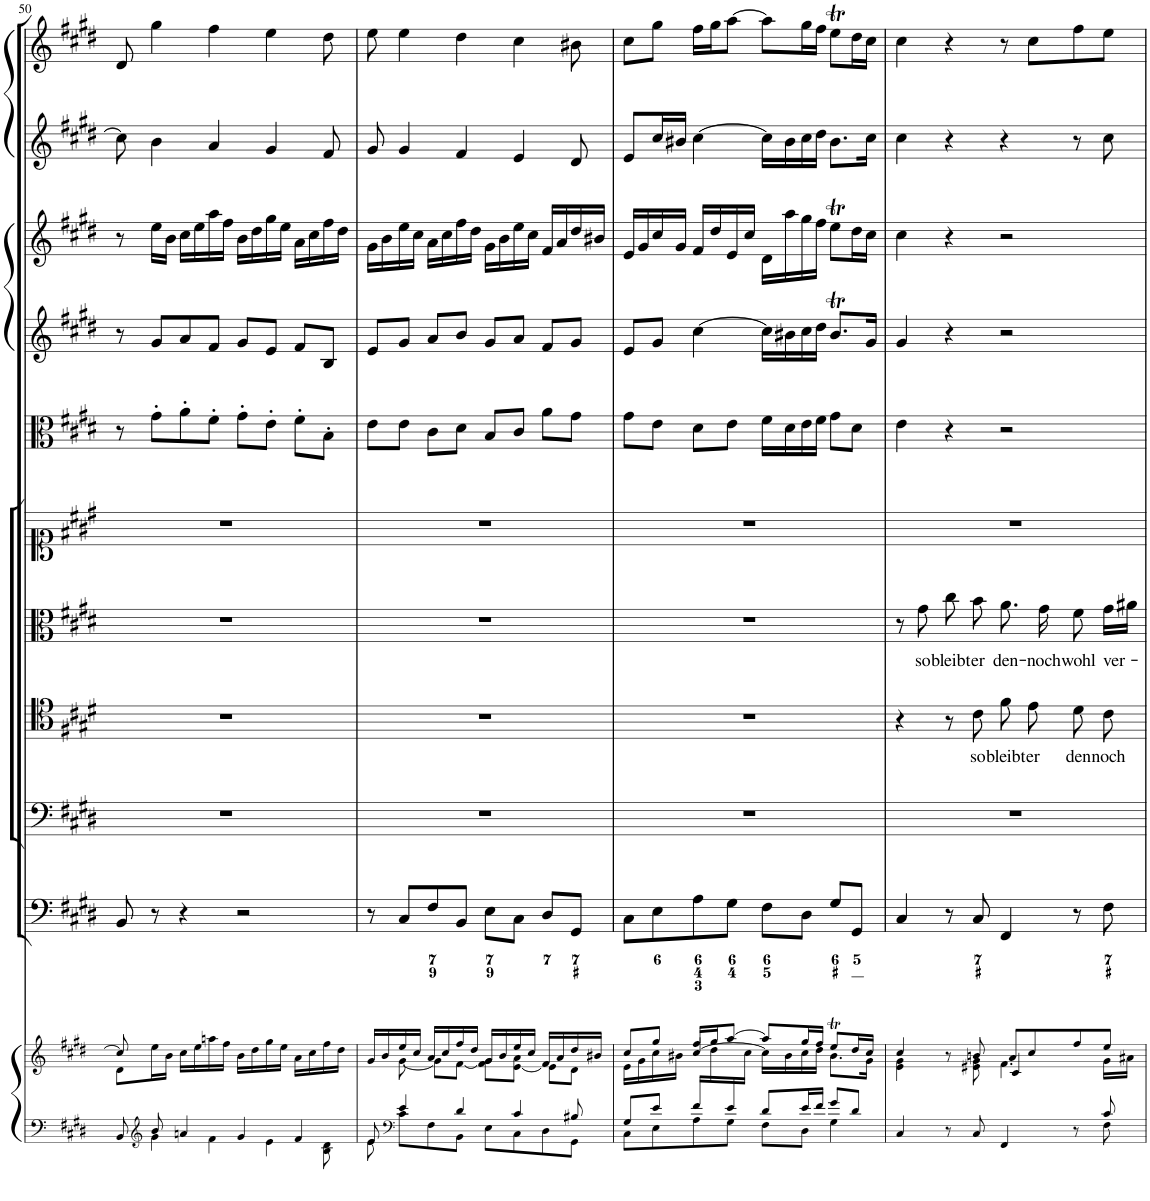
**kern	**kern	**kern	**kern	**kern	**text	**kern	**text	**kern	**kern	**kern	**kern	**kern	**kern
*part11	*part11	*part10	*part9	*part8	*part8	*part7	*part7	*part6	*part5	*part4	*part3	*part2	*part1
*staff12	*staff11	*staff10	*staff9	*staff8	*staff8	*staff7	*staff7	*staff6	*staff5	*staff4	*staff3	*staff2	*staff1
*I"Piano reduction	*	*I"Continuo	*I"Basso	*I"Tenore	*	*I"Alto	*	*I"Soprano	*I"Viola	*I"Violino II	*I"Violino I	*I"Oboe d'amore II	*I"Oboe d'amore I
*I'Pno	*	*	*	*	*	*	*	*	*I'Vla	*I'Vln	*I'Vln	*I'Ob	*I'Ob
!!LO:PB:g=z
*clefF4	*clefG2	*clefF4	*clefF4	*clefC4	*	*clefC3	*	*clefC1	*clefC3	*clefG2	*clefG2	*clefG2	*clefG2
*k[f#c#g#d#]	*k[f#c#g#d#]	*k[f#c#g#d#]	*k[f#c#g#d#]	*k[f#c#g#d#]	*	*k[f#c#g#d#]	*	*k[f#c#g#d#]	*k[f#c#g#d#]	*k[f#c#g#d#]	*k[f#c#g#d#]	*k[f#c#g#d#]	*k[f#c#g#d#]
*M4/4	*M4/4	*M4/4	*M4/4	*M4/4	*	*M4/4	*	*M4/4	*M4/4	*M4/4	*M4/4	*M4/4	*M4/4
*met(c)	*met(c)	*met(c)	*met(c)	*met(c)	*	*met(c)	*	*met(c)	*met(c)	*met(c)	*met(c)	*met(c)	*met(c)
=50	=50	=50	=50	=50	=50	=50	=50	=50	=50	=50	=50	=50	=50
*^	*^	*	*	*	*	*	*	*	*	*	*	*	*
8ryy	8BB/	8d#\L	8cc#/]	8BB/	1r	1r	.	1r	.	1r	8r	8r	8r	8cc#\]	8d#/
*clefG2	*	*	*	*	*	*	*	*	*	*	*	*	*	*	*
8b/	4g#\	16ee\L	2..ryy	8r	.	.	.	.	.	.	8g#'\L	8g#/L	16ee\LL	4b\	4gg#\
.	.	16b\JJ	.	.	.	.	.	.	.	.	.	.	16b\JJ	.	.
4an/	.	16cc#\LL	.	4r	.	.	.	.	.	.	8a'\	8a/	16cc#\LL	.	.
.	.	16ee\	.	.	.	.	.	.	.	.	.	.	16ee\	.	.
.	4f#\	16aan\	.	.	.	.	.	.	.	.	8f#'\J	8f#/J	16aa\	4a/	4ff#\
.	.	16ff#\JJ	.	.	.	.	.	.	.	.	.	.	16ff#\JJ	.	.
4g#/	.	16b\LL	.	2r	.	.	.	.	.	.	8g#'\L	8g#/L	16b\LL	.	.
.	.	16dd#\	.	.	.	.	.	.	.	.	.	.	16dd#\	.	.
.	4e\	16gg#\	.	.	.	.	.	.	.	.	8e'\J	8e/J	16gg#\	4g#/	4ee\
.	.	16ee\JJ	.	.	.	.	.	.	.	.	.	.	16ee\JJ	.	.
4f#/	.	16a\LL	.	.	.	.	.	.	.	.	8f#'\L	8f#/L	16a\LL	.	.
.	.	16cc#\	.	.	.	.	.	.	.	.	.	.	16cc#\	.	.
.	8B\ 8d#\	16ff#\	.	.	.	.	.	.	.	.	8B'\J	8B/J	16ff#\	8f#/	8dd#\
.	.	16dd#\JJ	.	.	.	.	.	.	.	.	.	.	16dd#\JJ	.	.
=51	=51	=51	=51	=51	=51	=51	=51	=51	=51	=51	=51	=51	=51	=51	=51
8e/	8e\	16g#/LL	8ryy	8r	1r	1r	.	1r	.	1r	8e\L	8e/L	16g#\LL	8g#/	8ee\
.	.	16b/	.	.	.	.	.	.	.	.	.	.	16b\	.	.
*clefF4	*	*	*	*	*	*	*	*	*	*	*	*	*	*	*
4e/	8c#\L	16ee/	[8g#\	8C#/L	.	.	.	.	.	.	8e\J	8g#/J	16ee\	4g#/	4ee\
.	.	16cc#/JJ	.	.	.	.	.	.	.	.	.	.	16cc#\JJ	.	.
.	8F#\	16a/LL	8g#\L]	8F#/	.	.	.	.	.	.	8c#\L	8a/L	16a\LL	.	.
.	.	16cc#/	.	.	.	.	.	.	.	.	.	.	16cc#\	.	.
4d#/	8BB\J	16ff#/	[8f#\J	8BB/J	.	.	.	.	.	.	8d#\J	8b/J	16ff#\	4f#/	4dd#\
.	.	16dd#/JJ	.	.	.	.	.	.	.	.	.	.	16dd#\JJ	.	.
.	8E\L	16g#/LL	8f#\] 8g#\L	8E\L	.	.	.	.	.	.	8B/L	8g#/L	16g#\LL	.	.
.	.	16b/	.	.	.	.	.	.	.	.	.	.	16b\	.	.
4c#/	8C#\	16ee/	[8e\ 8a\J	8C#\J	.	.	.	.	.	.	8c#/J	8a/J	16ee\	4e/	4cc#\
.	.	16cc#/JJ	.	.	.	.	.	.	.	.	.	.	16cc#\JJ	.	.
.	8D#\	16f#/LL	8e\L]	8D#/L	.	.	.	.	.	.	8a\L	8f#/L	16f#/LL	.	.
.	.	16a/	.	.	.	.	.	.	.	.	.	.	16a/	.	.
8B#X/	8GG#\J	16dd#/	8d#\J	8GG#/J	.	.	.	.	.	.	8g#\J	8g#/J	16dd#/	8d#/	8b#X\
.	.	16b#X/JJ	.	.	.	.	.	.	.	.	.	.	16b#X/JJ	.	.
=52	=52	=52	=52	=52	=52	=52	=52	=52	=52	=52	=52	=52	=52	=52	=52
*	*^	*	*^	*	*	*	*	*	*	*	*	*	*	*	*
4ryy	8G#/L	8C#\L	8cc#/L	16e\LL	4ryy	8C#\L	1r	1r	.	1r	.	1r	8g#\L	8e/L	16e/LL	8e/L	8cc#\L
.	.	.	.	16g#\	.	.	.	.	.	.	.	.	.	.	16g#/	.	.
.	8e/J	8E\	8gg#/J	16cc#\	.	8E\	.	.	.	.	.	.	8e\J	8g#/J	16cc#/	16cc#/L	8gg#\J
.	.	.	.	16b#X\JJ	.	.	.	.	.	.	.	.	.	.	16g#/JJ	16b#X/JJ	.
16f#/LL	4ryy	8A\	16ff#/LL	16ryy	[4cc#/	8A\	.	.	.	.	.	.	8d#\L	[4cc#\	16f#/LL	[4cc#\	16ff#\LL
16ryy	.	.	16gg#/J	16dd#\	.	.	.	.	.	.	.	.	.	.	16dd#/	.	16gg#\J
16e/	.	8G#\J	[8aa/J	16ryy	.	8G#\J	.	.	.	.	.	.	8e\J	.	16e/	.	[8aa\J
2ryy	.	.	.	16cc#\JJ	.	.	.	.	.	.	.	.	.	.	16cc#/JJ	.	.
.	8d#/L	8F#\L	8aa/L]	16cc#\LL]	2ryy	8F#\L	.	.	.	.	.	.	16f#\LL	16cc#\LL]	16d#\LL	16cc#\LL]	8aa\L]
.	.	.	.	16b#\	.	.	.	.	.	.	.	.	16d#\	16b#X\	16aa\	16b#\	.
.	16e/L	8D#\J	16gg#/L	16cc#\	.	8D#\J	.	.	.	.	.	.	16e\	16cc#\	16gg#\	16cc#\	16gg#\L
.	16f#/JJ	.	16ff#/JJ	16dd#\JJ	.	.	.	.	.	.	.	.	16f#\JJ	16dd#\JJ	16ff#\JJ	16dd#\JJ	16ff#\JJ
.	8g#/L	4G#\	8eeT/L	8.b#\L	.	8G#/L	.	.	.	.	.	.	8g#\L	8.b#t/L	8eeT\L	8.b#\L	8eeT\L
.	8d#/J	.	16dd#/L	.	.	8GG#/J	.	.	.	.	.	.	8d#\J	.	16dd#\L	.	16dd#\L
16ryy	.	.	16cc#/JJ	16g#\Jk	.	.	.	.	.	.	.	.	.	16g#/Jk	16cc#\JJ	16cc#\Jk	16cc#\JJ
*	*v	*v	*	*	*	*	*	*	*	*	*	*	*	*	*	*	*
=53	=53	=53	=53	=53	=53	=53	=53	=53	=53	=53	=53	=53	=53	=53	=53	=53
4C#/	2ryy	4cc#/	4e\ 4g#\	2ryy	4C#/	1r	4r	.	8r	.	1r	4e\	4g#/	4cc#\	4cc#\	4cc#\
!	!	!	!	!	!	!	!	!	!	!LO:LY:b	!	!	!	!	!	!
.	.	.	.	.	.	.	.	.	8g#\	so	.	.	.	.	.	.
!	!	!	!	!	!	!	!	!	!	!LO:LY:b	!	!	!	!	!	!
8r	.	8r	8ryy	.	8r	.	8r	.	8cc#\	bleibt	.	4r	4r	4r	4r	4r
!	!	!	!	!	!	!	!	!LO:LY:b	!	!LO:LY:b	!	!	!	!	!	!
8C#/	.	8bn/	8e#X\ 8g#\	.	8C#/	.	8c#\	so	8b\	er	.	.	.	.	.	.
!	!	!	!	!	!	!	!	!LO:LY:b	!	!LO:LY:b	!	!	!	!	!	!
4ryy	4FF#/	8a/L	4.f#\	4c#/	4FF#/	.	8f#\L	bleibt	8.a\	den-	.	2r	2r	2r	4r	8r
!	!	!	!	!	!	!	!	!LO:LY:b	!	!	!	!	!	!	!	!
.	.	8cc#/	.	.	.	.	8e\J	er	.	.	.	.	.	.	.	8cc#\L
!	!	!	!	!	!	!	!	!	!	!LO:LY:b	!	!	!	!	!	!
.	.	.	.	.	.	.	.	.	16g#\	-noch	.	.	.	.	.	.
!	!	!	!	!	!	!	!	!LO:LY:b	!	!LO:LY:b	!	!	!	!	!	!
8r	8ryy	8ff#/	.	4ryy	8r	.	8d#\L	den-	8f#\	wohl	.	.	.	.	8r	8ff#\
!	!	!	!	!	!	!	!	!LO:LY:b	!	!LO:LY:b	!	!	!	!	!	!
8c#/	8F#\	8ee/J	16g#\LL	.	8F#\	.	8c#\J	-noch	16g#\LL	ver-	.	.	.	.	8cc#\	8ee\J
.	.	.	16a#X\JJ	.	.	.	.	.	16a#X\JJ	.	.	.	.	.	.	.
*v	*v	*	*	*	*	*	*	*	*	*	*	*	*	*	*	*
*	*v	*v	*v	*	*	*	*	*	*	*	*	*	*	*	*
=	=	=	=	=	=	=	=	=	=	=	=	=	=
*-	*-	*-	*-	*-	*-	*-	*-	*-	*-	*-	*-	*-	*-
